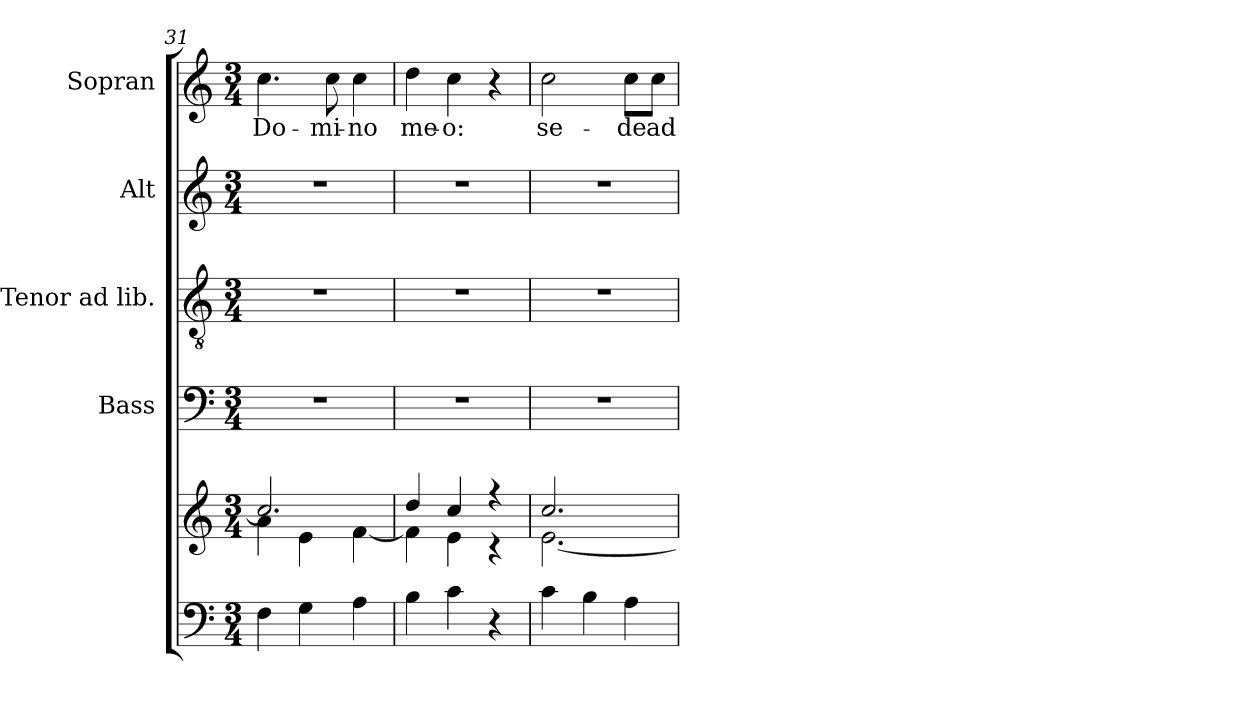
**kern	**kern	**kern	**kern	**kern	**kern	**text
*part5	*part5	*part4	*part3	*part2	*part1	*part1
*staff6	*staff5	*staff4	*staff3	*staff2	*staff1	*staff1
*	*	*I"Bass	*I"Tenor ad lib.	*I"Alt	*I"Sopran	*
*	*	*I'B.	*I'T.	*I'A.	*I'S.	*
*clefF4	*clefG2	*clefF4	*clefGv2	*clefG2	*clefG2	*
*k[]	*k[]	*k[]	*k[]	*k[]	*k[]	*
*C:	*C:	*C:	*C:	*C:	*C:	*
*M3/4	*M3/4	*M3/4	*M3/4	*M3/4	*M3/4	*
=31	=31	=31	=31	=31	=31	=31
*	*^	*	*	*	*	*
!	!	!	!	!	!	!	!LO:LY:b
4F\	2.cc/]	4a\	2.r	2.r	2.r	4.cc\	Do-
4G\	.	4e\	.	.	.	.	.
!	!	!	!	!	!	!	!LO:LY:b
.	.	.	.	.	.	8cc\	-mi-
!	!	!	!	!	!	!	!LO:LY:b
4A\	.	[<4f\	.	.	.	4cc\	-no
=32	=32	=32	=32	=32	=32	=32	=32
!	!	!	!	!	!	!	!LO:LY:b
4B\	4dd/	4f\]	2.r	2.r	2.r	4dd\	me-
!	!	!	!	!	!	!	!LO:LY:b
4c\	4cc/	4e\	.	.	.	4cc\	-o:
4r	4r	4r	.	.	.	4r	.
=33	=33	=33	=33	=33	=33	=33	=33
!	!	!	!	!	!	!	!LO:LY:b
4c\	2.cc/	[<2.e\	2.r	2.r	2.r	2cc\	se-
4B\	.	.	.	.	.	.	.
!	!	!	!	!	!	!	!LO:LY:b
4A\	.	.	.	.	.	8cc\L	-de
!	!	!	!	!	!	!	!LO:LY:b
.	.	.	.	.	.	8cc\J	ad
*	*v	*v	*	*	*	*	*
=	=	=	=	=	=	=
*-	*-	*-	*-	*-	*-	*-
